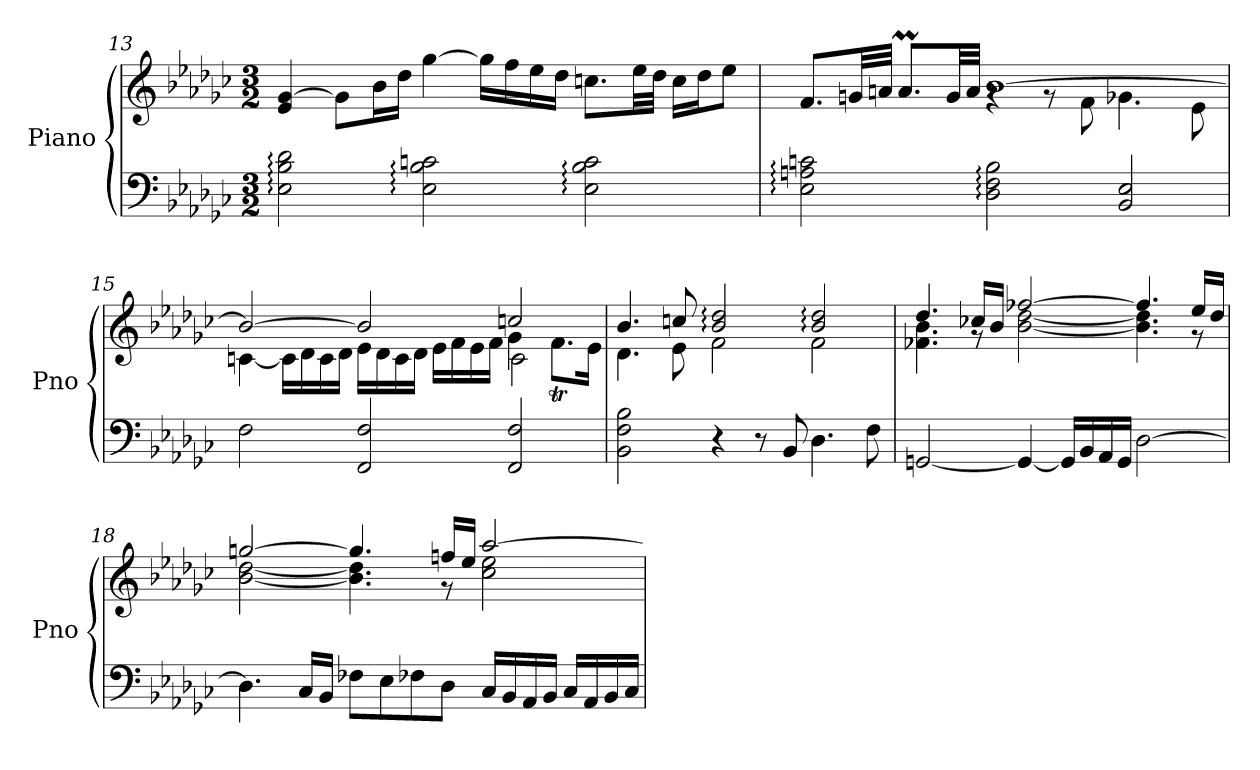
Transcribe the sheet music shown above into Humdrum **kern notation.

**kern	**kern
*part1	*part1
*staff2	*staff1
*I"Piano	*
*I'Pno	*
*clefF4	*clefG2
*k[b-e-a-d-g-c-]	*k[b-e-a-d-g-c-]
*M3/2	*M3/2
=13	=13
2E-\: 2B-\: 2d-\:	4e-/ [4g-/
.	8g-\L]
.	16b-\L
.	16dd-\JJ
2E-\: 2B-\: 2cn\:	[4gg-\
.	16gg-\LL]
.	16ff\
.	16ee-\
.	16dd-\JJ
2E-\: 2B-\: 2c\:	8.ccn\L
.	32ee-\LL
.	32dd-\JJJ
.	16cc\LL
.	16dd-\J
.	8ee-\J
=14	=14
*	*^
2E-\: 2An\: 2cn\:	8.f/L	2rgyy
.	32gn/LL	.
.	32an/JJJ	.
.	8.am/L	.
.	32g/LL	.
.	32a/JJJ	.
2D-\: 2F\: 2B-\:	[1b-	4rg
.	.	8rg
.	.	8f\
2BB-/ 2E-/	.	4.g-X\
.	.	8e-\
!!LO:PB:g=z
=15	=15	=15
*	*	*^
2F\	2b-/_	[4cn\	2ryy
.	.	16c\LL]	.
.	.	16d-\	.
.	.	16c\	.
.	.	16d-\JJ	.
2FF/ 2F/	2b-/]	16e-\LL	2ryy
.	.	16d-\	.
.	.	16c\	.
.	.	16d-\JJ	.
.	.	16e-\LL	.
.	.	16f\	.
.	.	16e-\	.
.	.	16f\JJ	.
2FF/ 2F/	2ccn/	4g-\	2c\
.	.	8.ft\L	.
.	.	16e-\Jk	.
*	*	*v	*v
=16	=16	=16
2BB-\ 2F\ 2B-\	4.b-/	4.d-\
.	8ccn/	8e-\
4r	2b-/: 2dd-/:	2f\
8r	.	.
8BB-/	.	.
4.D-\	2b-/: 2dd-/:	2f\
8F\	.	.
=17	=17	=17
[2GGn/	4.dd-/	4.f-X\ 4.b-\
.	16cc-X/LL	8rg
.	16b-/JJ	.
4GG/_	[2ff-X:/	[2b-\ [2dd-\
16GG/LL]	.	.
16BB-/	.	.
16AA-/	.	.
16GG/JJ	.	.
[2D-\	4.ff-/]	4.b-\] 4.dd-\]
.	16ee-/LL	8r
.	16dd-/JJ	.
!!LO:LB:g=z	!!
=18	=18	=18
4.D-\]	[2ggn/	[2b-\ [2dd-\
16C-/LL	.	.
16BB-/JJ	.	.
8F-X\L	4.gg/]	4.b-\] 4.dd-\]
8E-\	.	.
8F-X\	.	.
8D-\J	16ffn/LL	8r
.	16ee-/JJ	.
16C-/LL	[2aa-/	2cc-\ 2ee-\
16BB-/	.	.
16AA-/	.	.
16BB-/JJ	.	.
16C-/LL	.	.
16AA-/	.	.
16BB-/	.	.
16C-/JJ	.	.
*	*v	*v
=	=
*-	*-
